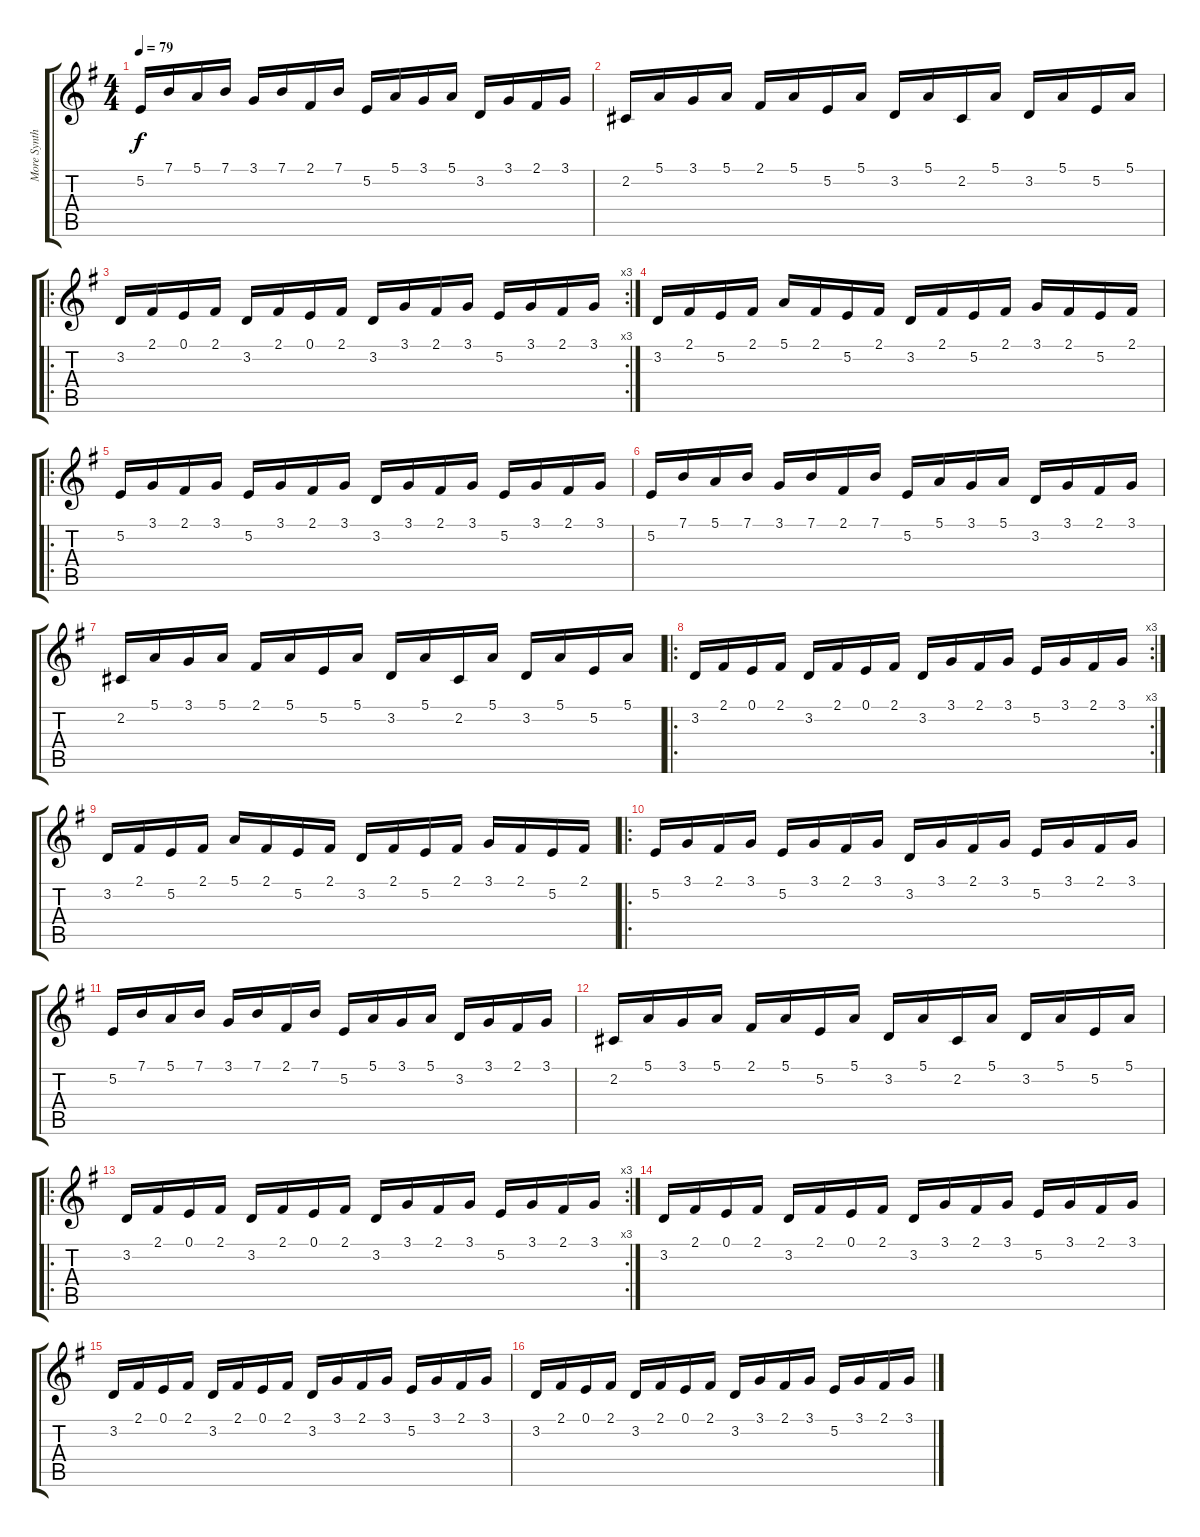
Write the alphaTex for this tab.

\track ("More Synth Strings" "More Synth") {instrument stringensemble1}
\staff {score tabs}
\tuning (E4 B3 G3 D3 A2 E2) {hide}
\ts (4 4)
\tempo 79
\clef g2
\ks g
5.2.16{dy f} 7.1.16 5.1.16 7.1.16 3.1.16 7.1.16 2.1.16 7.1.16 5.2.16 5.1.16 3.1.16 5.1.16 3.2.16 3.1.16 2.1.16 3.1.16 |
2.2.16 5.1.16 3.1.16 5.1.16 2.1.16 5.1.16 5.2.16 5.1.16 3.2.16 5.1.16 2.2.16 5.1.16 3.2.16 5.1.16 5.2.16 5.1.16 |
\ro
\rc 3
3.2.16 2.1.16 0.1.16 2.1.16 3.2.16 2.1.16 0.1.16 2.1.16 3.2.16 3.1.16 2.1.16 3.1.16 5.2.16 3.1.16 2.1.16 3.1.16 |
3.2.16 2.1.16 5.2.16 2.1.16 5.1.16 2.1.16 5.2.16 2.1.16 3.2.16 2.1.16 5.2.16 2.1.16 3.1.16 2.1.16 5.2.16 2.1.16 |
\ro
5.2.16 3.1.16 2.1.16 3.1.16 5.2.16 3.1.16 2.1.16 3.1.16 3.2.16 3.1.16 2.1.16 3.1.16 5.2.16 3.1.16 2.1.16 3.1.16 |
5.2.16 7.1.16 5.1.16 7.1.16 3.1.16 7.1.16 2.1.16 7.1.16 5.2.16 5.1.16 3.1.16 5.1.16 3.2.16 3.1.16 2.1.16 3.1.16 |
2.2.16 5.1.16 3.1.16 5.1.16 2.1.16 5.1.16 5.2.16 5.1.16 3.2.16 5.1.16 2.2.16 5.1.16 3.2.16 5.1.16 5.2.16 5.1.16 |
\ro
\rc 3
3.2.16 2.1.16 0.1.16 2.1.16 3.2.16 2.1.16 0.1.16 2.1.16 3.2.16 3.1.16 2.1.16 3.1.16 5.2.16 3.1.16 2.1.16 3.1.16 |
3.2.16 2.1.16 5.2.16 2.1.16 5.1.16 2.1.16 5.2.16 2.1.16 3.2.16 2.1.16 5.2.16 2.1.16 3.1.16 2.1.16 5.2.16 2.1.16 |
\ro
5.2.16 3.1.16 2.1.16 3.1.16 5.2.16 3.1.16 2.1.16 3.1.16 3.2.16 3.1.16 2.1.16 3.1.16 5.2.16 3.1.16 2.1.16 3.1.16 |
5.2.16 7.1.16 5.1.16 7.1.16 3.1.16 7.1.16 2.1.16 7.1.16 5.2.16 5.1.16 3.1.16 5.1.16 3.2.16 3.1.16 2.1.16 3.1.16 |
2.2.16 5.1.16 3.1.16 5.1.16 2.1.16 5.1.16 5.2.16 5.1.16 3.2.16 5.1.16 2.2.16 5.1.16 3.2.16 5.1.16 5.2.16 5.1.16 |
\ro
\rc 3
3.2.16 2.1.16 0.1.16 2.1.16 3.2.16 2.1.16 0.1.16 2.1.16 3.2.16 3.1.16 2.1.16 3.1.16 5.2.16 3.1.16 2.1.16 3.1.16 |
3.2.16 2.1.16 0.1.16 2.1.16 3.2.16 2.1.16 0.1.16 2.1.16 3.2.16 3.1.16 2.1.16 3.1.16 5.2.16 3.1.16 2.1.16 3.1.16 |
3.2.16 2.1.16 0.1.16 2.1.16 3.2.16 2.1.16 0.1.16 2.1.16 3.2.16 3.1.16 2.1.16 3.1.16 5.2.16 3.1.16 2.1.16 3.1.16 |
3.2.16 2.1.16 0.1.16 2.1.16 3.2.16 2.1.16 0.1.16 2.1.16 3.2.16 3.1.16 2.1.16 3.1.16 5.2.16 3.1.16 2.1.16 3.1.16
